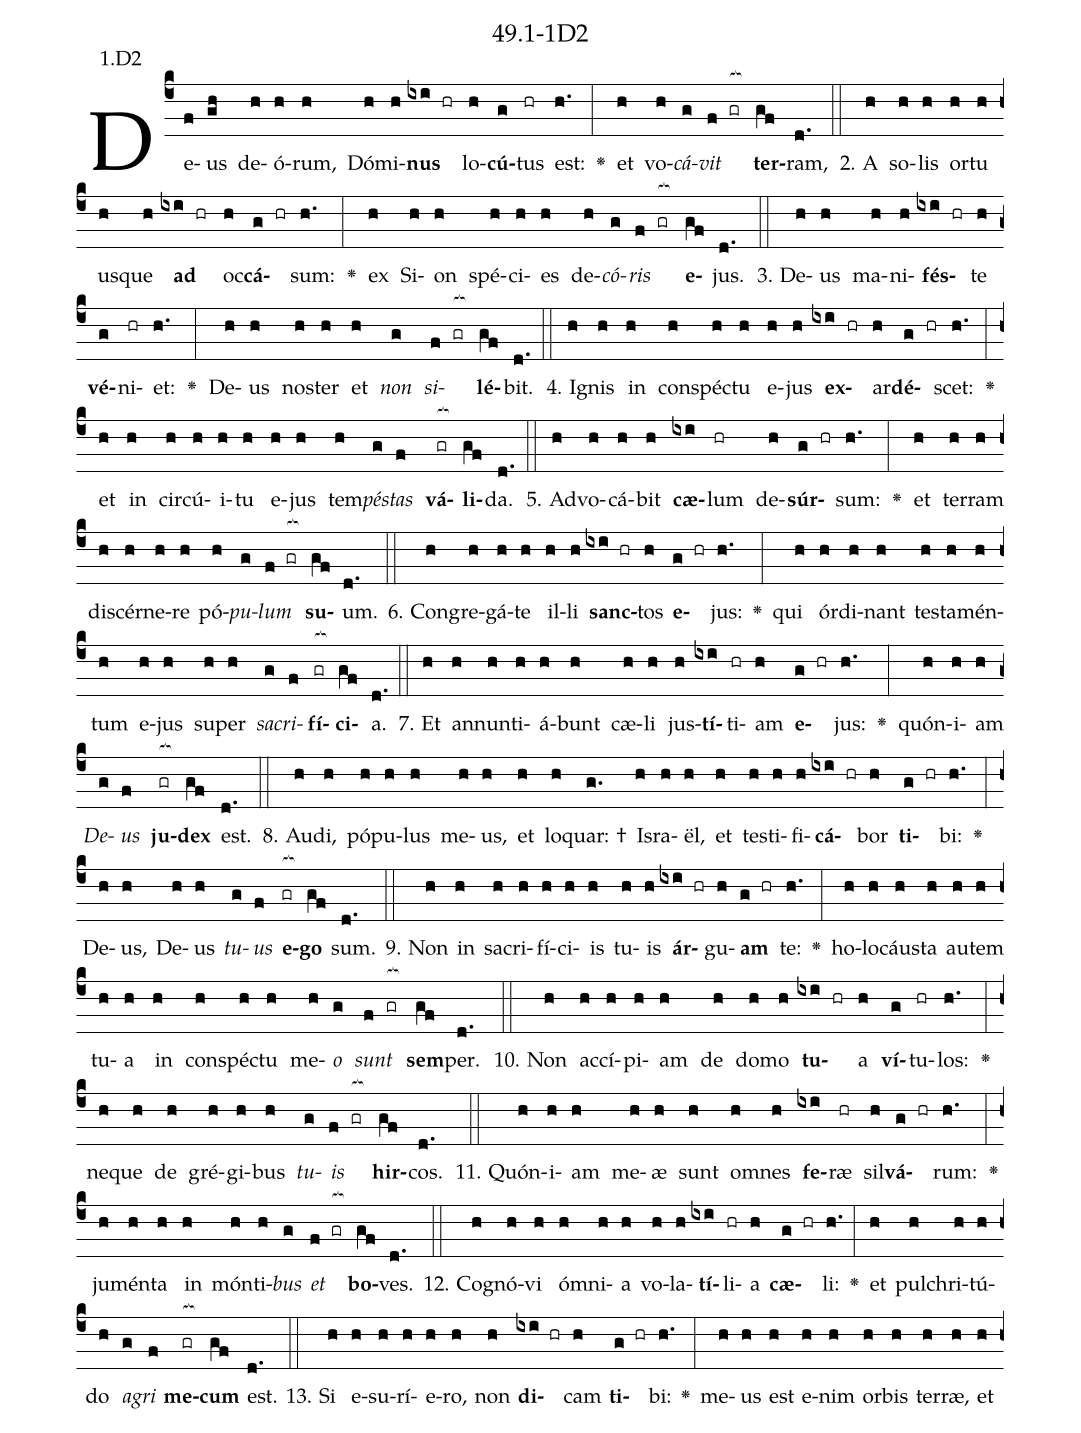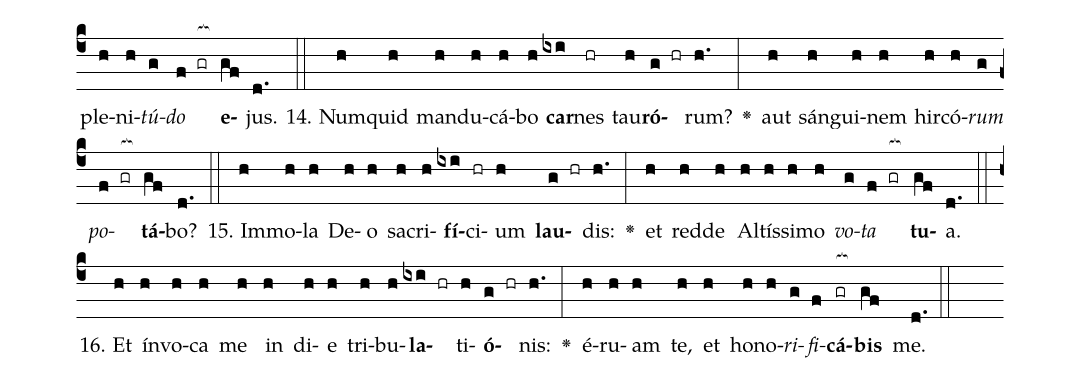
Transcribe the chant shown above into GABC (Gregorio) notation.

name: 49.1-1D2;
annotation: 1.D2;
%%
(c4)De(f)us(gh) de(h)ó(h)rum,(h) Dó(h)mi(h)<b>nus</b>(ixi hr) lo(h)<b>cú</b>(g)tus(hr) est:(h.) <v>\greheightstar</v>(:) et(h) vo(h)<i>cá</i>(g)<i>vit</i>(f gr[ocb:1{]) <b>ter</b>(gf[ocb:0}])ram,(d.) (::)
2. A(h) so(h)lis(h) or(h)tu(h) us(h)que(h) <b>ad</b>(ixi hr) oc(h)<b>cá</b>(g hr)sum:(h.) <v>\greheightstar</v>(:) ex(h) Si(h)on(h) spé(h)ci(h)es(h) de(h)<i>có</i>(g)<i>ris</i>(f gr[ocb:1{]) <b>e</b>(gf[ocb:0}])jus.(d.) (::)
3. De(h)us(h) ma(h)ni(h)<b>fés</b>(ixi hr)te(h) <b>vé</b>(g)ni(hr)et:(h.) <v>\greheightstar</v>(:) De(h)us(h) nos(h)ter(h) et(h) <i>non</i>(g) <i>si</i>(f gr[ocb:1{])<b>lé</b>(gf[ocb:0}])bit.(d.) (::)
4. I(h)gnis(h) in(h) con(h)spéc(h)tu(h) e(h)jus(h) <b>ex</b>(ixi hr)ar(h)<b>dé</b>(g hr)scet:(h.) <v>\greheightstar</v>(:) et(h) in(h) cir(h)cú(h)i(h)tu(h) e(h)jus(h) tem(h)<i>pés</i>(g)<i>tas</i>(f) <b>vá</b>(gr[ocb:1{])<b>li</b>(gf[ocb:0}])da.(d.) (::)
5. Ad(h)vo(h)cá(h)bit(h) <b>cæ</b>(ixi)lum(hr) de(h)<b>súr</b>(g hr)sum:(h.) <v>\greheightstar</v>(:) et(h) ter(h)ram(h) di(h)scér(h)ne(h)re(h) pó(h)<i>pu</i>(g)<i>lum</i>(f gr[ocb:1{]) <b>su</b>(gf[ocb:0}])um.(d.) (::)
6. Con(h)gre(h)gá(h)te(h) il(h)li(h) <b>sanc</b>(ixi hr)tos(h) <b>e</b>(g hr)jus:(h.) <v>\greheightstar</v>(:) qui(h) ór(h)di(h)nant(h) tes(h)ta(h)mén(h)tum(h) e(h)jus(h) su(h)per(h) <i>sa</i>(g)<i>cri</i>(f)<b>fí</b>(gr[ocb:1{])<b>ci</b>(gf[ocb:0}])a.(d.) (::)
7. Et(h) an(h)nun(h)ti(h)á(h)bunt(h) cæ(h)li(h) jus(h)<b>tí</b>(ixi)ti(hr)am(h) <b>e</b>(g hr)jus:(h.) <v>\greheightstar</v>(:) quón(h)i(h)am(h) <i>De</i>(g)<i>us</i>(f) <b>ju</b>(gr[ocb:1{])<b>dex</b>(gf[ocb:0}]) est.(d.) (::)
8. Au(h)di,(h) pó(h)pu(h)lus(h) me(h)us,(h) et(h) lo(h)quar: †(g.) Is(h)ra(h)ël,(h) et(h) tes(h)ti(h)fi(h)<b>cá</b>(ixi hr)bor(h) <b>ti</b>(g hr)bi:(h.) <v>\greheightstar</v>(:) De(h)us,(h) De(h)us(h) <i>tu</i>(g)<i>us</i>(f) <b>e</b>(gr[ocb:1{])<b>go</b>(gf[ocb:0}]) sum.(d.) (::)
9. Non(h) in(h) sa(h)cri(h)fí(h)ci(h)is(h) tu(h)is(h) <b>ár</b>(ixi hr)gu(h)<b>am</b>(g hr) te:(h.) <v>\greheightstar</v>(:) ho(h)lo(h)cáus(h)ta(h) au(h)tem(h) tu(h)a(h) in(h) con(h)spéc(h)tu(h) me(h)<i>o</i>(g) <i>sunt</i>(f gr[ocb:1{]) <b>sem</b>(gf[ocb:0}])per.(d.) (::)
10. Non(h) ac(h)cí(h)pi(h)am(h) de(h) do(h)mo(h) <b>tu</b>(ixi hr)a(h) <b>ví</b>(g)tu(hr)los:(h.) <v>\greheightstar</v>(:) ne(h)que(h) de(h) gré(h)gi(h)bus(h) <i>tu</i>(g)<i>is</i>(f gr[ocb:1{]) <b>hir</b>(gf[ocb:0}])cos.(d.) (::)
11. Quón(h)i(h)am(h) me(h)æ(h) sunt(h) om(h)nes(h) <b>fe</b>(ixi)ræ(hr) sil(h)<b>vá</b>(g hr)rum:(h.) <v>\greheightstar</v>(:) ju(h)mén(h)ta(h) in(h) món(h)ti(h)<i>bus</i>(g) <i>et</i>(f gr[ocb:1{]) <b>bo</b>(gf[ocb:0}])ves.(d.) (::)
12. Co(h)gnó(h)vi(h) óm(h)ni(h)a(h) vo(h)la(h)<b>tí</b>(ixi)li(hr)a(h) <b>cæ</b>(g hr)li:(h.) <v>\greheightstar</v>(:) et(h) pul(h)chri(h)tú(h)do(h) <i>a</i>(g)<i>gri</i>(f) <b>me</b>(gr[ocb:1{])<b>cum</b>(gf[ocb:0}]) est.(d.) (::)
13. Si(h) e(h)su(h)rí(h)e(h)ro,(h) non(h) <b>di</b>(ixi hr)cam(h) <b>ti</b>(g hr)bi:(h.) <v>\greheightstar</v>(:) me(h)us(h) est(h) e(h)nim(h) or(h)bis(h) ter(h)ræ,(h) et(h) ple(h)ni(h)<i>tú</i>(g)<i>do</i>(f gr[ocb:1{]) <b>e</b>(gf[ocb:0}])jus.(d.) (::)
14. Num(h)quid(h) man(h)du(h)cá(h)bo(h) <b>car</b>(ixi)nes(hr) tau(h)<b>ró</b>(g hr)rum?(h.) <v>\greheightstar</v>(:) aut(h) sán(h)gui(h)nem(h) hir(h)có(h)<i>rum</i>(g) <i>po</i>(f gr[ocb:1{])<b>tá</b>(gf[ocb:0}])bo?(d.) (::)
15. Im(h)mo(h)la(h) De(h)o(h) sa(h)cri(h)<b>fí</b>(ixi)ci(hr)um(h) <b>lau</b>(g hr)dis:(h.) <v>\greheightstar</v>(:) et(h) red(h)de(h) Al(h)tís(h)si(h)mo(h) <i>vo</i>(g)<i>ta</i>(f gr[ocb:1{]) <b>tu</b>(gf[ocb:0}])a.(d.) (::)
16. Et(h) ín(h)vo(h)ca(h) me(h) in(h) di(h)e(h) tri(h)bu(h)<b>la</b>(ixi hr)ti(h)<b>ó</b>(g hr)nis:(h.) <v>\greheightstar</v>(:) é(h)ru(h)am(h) te,(h) et(h) ho(h)no(h)<i>ri</i>(g)<i>fi</i>(f)<b>cá</b>(gr[ocb:1{])<b>bis</b>(gf[ocb:0}]) me.(d.) (::)
